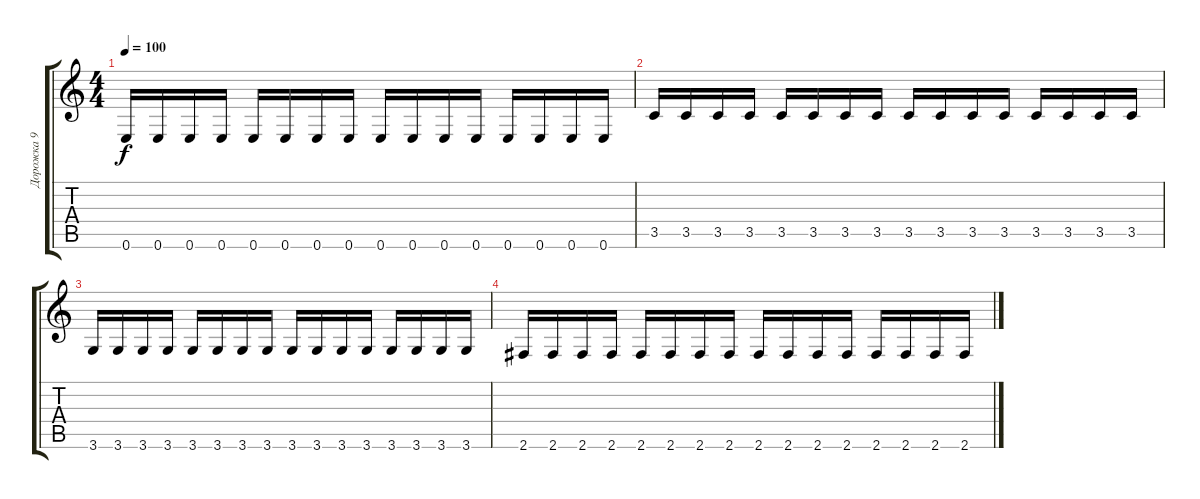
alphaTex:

\track ("Дорожка 9" "Дорожка 9") {instrument electricbasspick}
\staff {score tabs}
\tuning (E4 B3 G3 D3 A2 E2) {hide}
\ts (4 4)
\tempo 100
\clef g2
\ks c
0.6.16{dy f} 0.6.16 0.6.16 0.6.16 0.6.16 0.6.16 0.6.16 0.6.16 0.6.16 0.6.16 0.6.16 0.6.16 0.6.16 0.6.16 0.6.16 0.6.16 |
3.5.16 3.5.16 3.5.16 3.5.16 3.5.16 3.5.16 3.5.16 3.5.16 3.5.16 3.5.16 3.5.16 3.5.16 3.5.16 3.5.16 3.5.16 3.5.16 |
3.6.16 3.6.16 3.6.16 3.6.16 3.6.16 3.6.16 3.6.16 3.6.16 3.6.16 3.6.16 3.6.16 3.6.16 3.6.16 3.6.16 3.6.16 3.6.16 |
2.6.16 2.6.16 2.6.16 2.6.16 2.6.16 2.6.16 2.6.16 2.6.16 2.6.16 2.6.16 2.6.16 2.6.16 2.6.16 2.6.16 2.6.16 2.6.16
